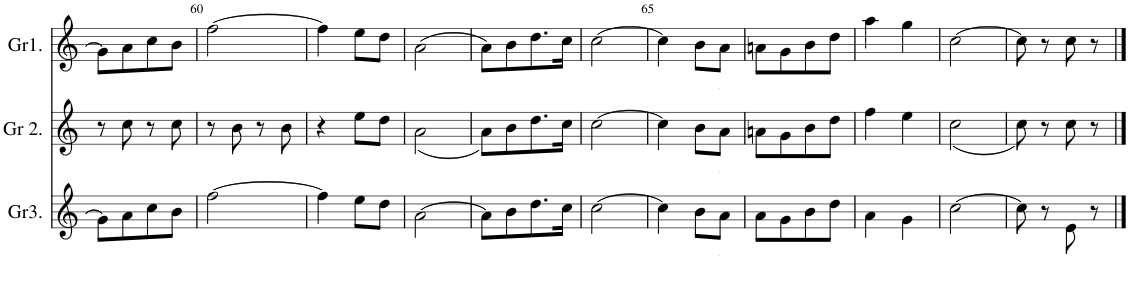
**kern	**kern	**kern
*part3	*part2	*part1
*staff3	*staff2	*staff1
*I"Gralla3	*I"Gralla2	*I"Gralla1
*I'Gr3.	*I'Gr 2.	*I'Gr1.
!!LO:PB:g=z
*clefG2	*clefG2	*clefG2
*ITrd4c7	*	*ITrd4c7
*k[]	*k[]	*k[]
*M2/4	*M2/4	*M2/4
=59	=59	=59
8g\L]	8r	8g\L]
8a\	8cc\	8a\
8cc\	8r	8cc\
8b\J	8cc\	8b\J
=60	=60	=60
[2ff\	8r	[2ff\
.	8b\	.
.	8r	.
.	8b\	.
=61	=61	=61
4ff\]	4r	4ff\]
8ee\L	8ee\L	8ee\L
8dd\J	8dd\J	8dd\J
=62	=62	=62
[2a\	(<2a\	(>2a\
=63	=63	=63
8a\L]	8a\L)	8a\L)
8b\	8b\	8b\
8.dd\	8.dd\	8.dd\
16cc\Jk	16cc\Jk	16cc\Jk
=64	=64	=64
[2cc\	[2cc\	[2cc\
=65	=65	=65
4cc\]	4cc\]	4cc\]
8b\L	8b\L	8b\L
!	!	!LO:TX:b:t=.
!	!LO:TX:b:t=.	!
!LO:TX:b:t=.	!	!
8a\J	8a\J	8a\J
=66	=66	=66
8a\L	8an\L	8an\L
8g\	8g\	8g\
8b\	8b\	8b\
8dd\J	8dd\J	8dd\J
=67	=67	=67
4a\	4ff\	4aa\
4g\	4ee\	4gg\
=68	=68	=68
[2cc\	(<2cc\	[2cc\
=69	=69	=69
8cc\]	8cc\)	8cc\]
8r	8r	8r
8e\	8cc\	8cc\
8r	8r	8r
==	==	==
*-	*-	*-
